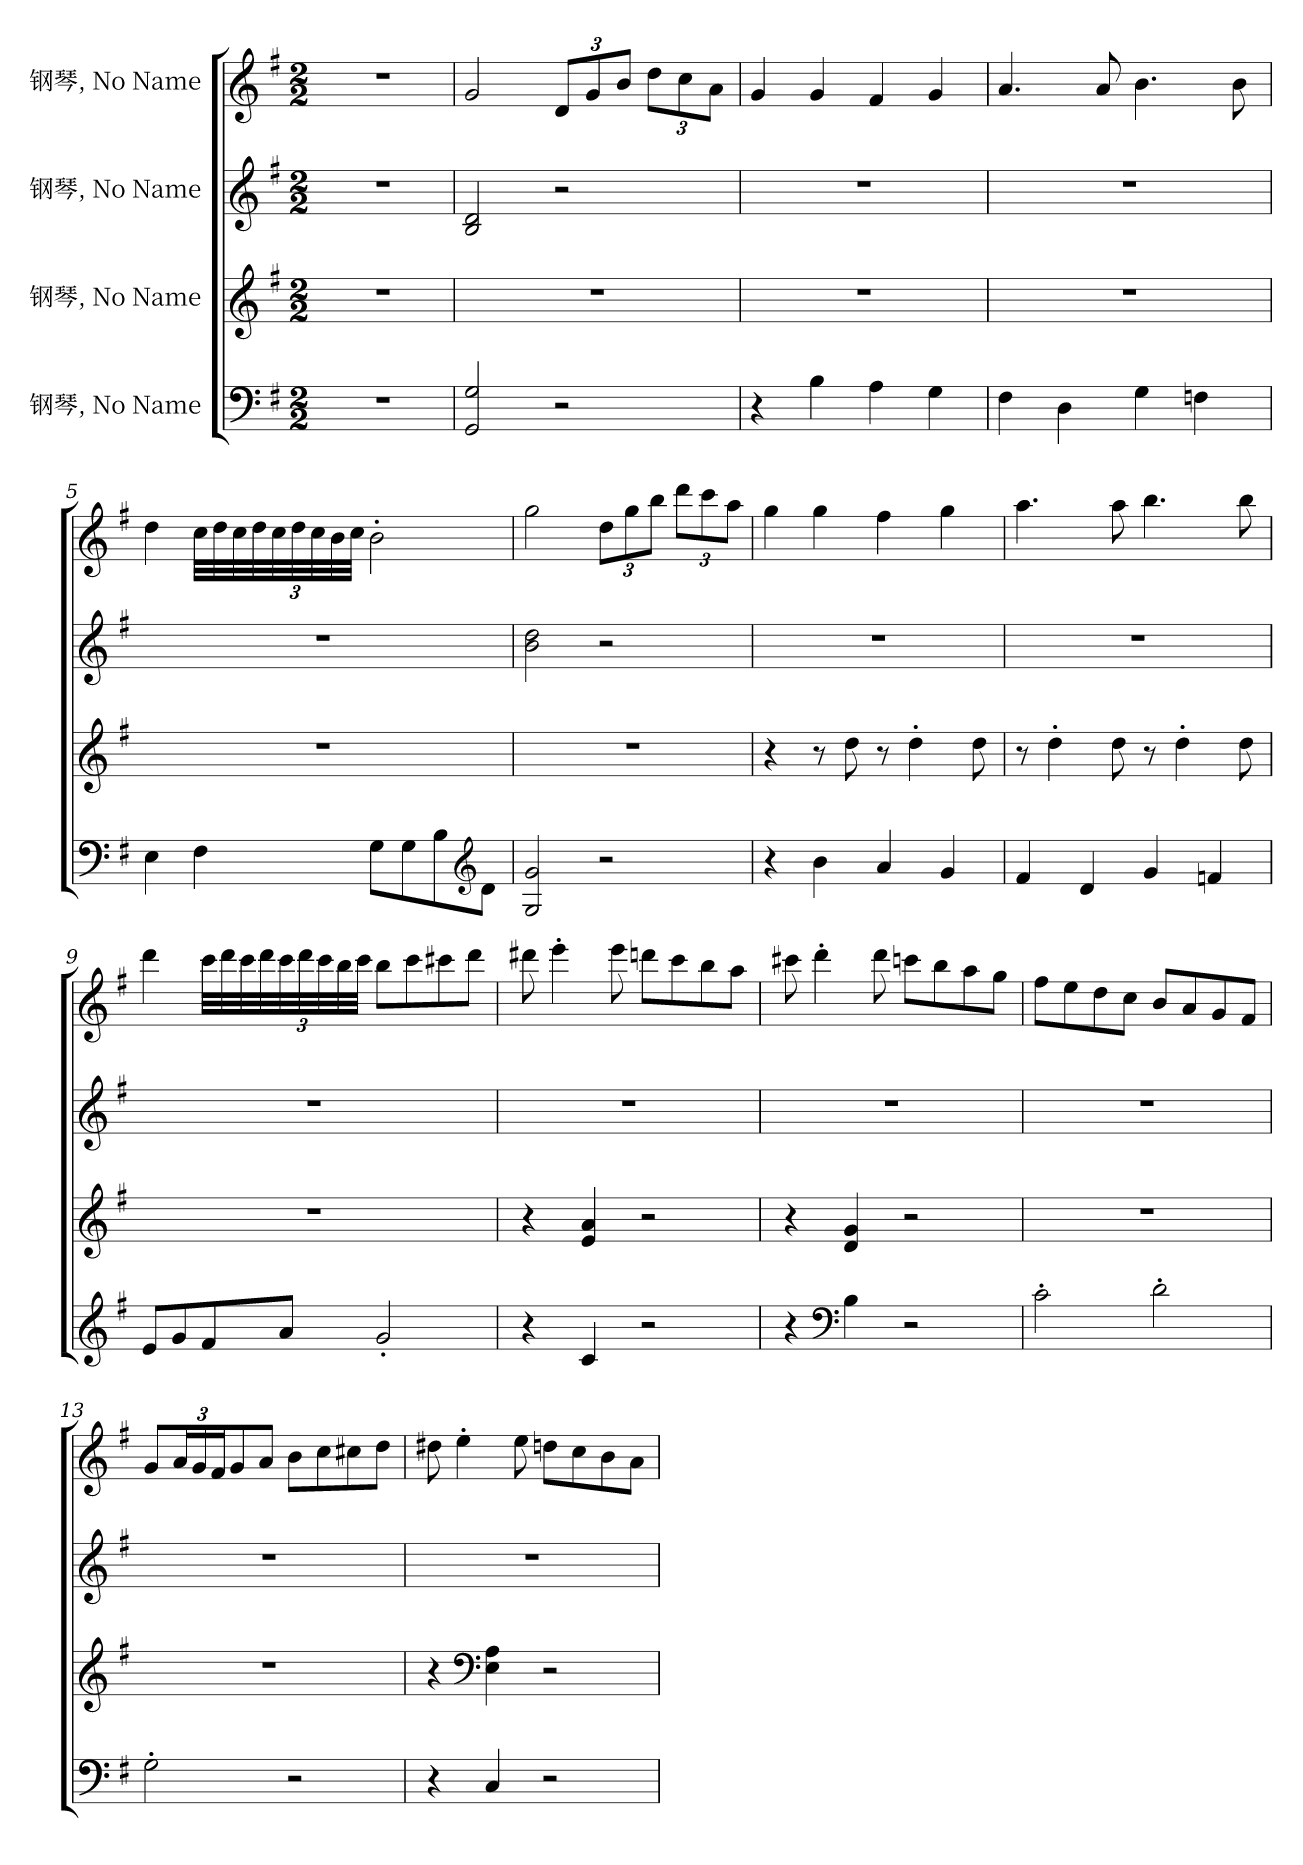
**kern	**kern	**kern	**kern
*part4	*part3	*part2	*part1
*staff4	*staff3	*staff2	*staff1
*I"钢琴, No Name	*I"钢琴, No Name	*I"钢琴, No Name	*I"钢琴, No Name
*clefF4	*clefG2	*clefG2	*clefG2
*k[f#]	*k[f#]	*k[f#]	*k[f#]
*M2/2	*M2/2	*M2/2	*M2/2
*MM100	*MM100	*MM100	*MM100
=1	=1	=1	=1
1r	1r	1r	1r
=2	=2	=2	=2
*	*	*	*MM138
2GG/ 2G/	1r	2B/ 2d/	2g/
*	*	*	*Xbrackettup
*	*	*	*MM143
2r	.	2r	12d/L
.	.	.	12g/
.	.	.	12b/J
.	.	.	12dd\L
.	.	.	12cc\
.	.	.	12a\J
=3	=3	=3	=3
4r	1r	1r	4g/
*	*	*	*MM143
4B\	.	.	4g/
4A\	.	.	4f#/
4G\	.	.	4g/
=4	=4	=4	=4
4F#\	1r	1r	4.a/
4D\	.	.	.
.	.	.	8a/
4G\	.	.	4.b\
4Fn\	.	.	.
.	.	.	8b\
=5	=5	=5	=5
4E\	1r	1r	4dd\
4F#\	.	.	32cc\LLL
.	.	.	32dd\
.	.	.	32cc\
.	.	.	32dd\
.	.	.	48cc\
.	.	.	48dd\
.	.	.	48cc\
.	.	.	32b\
*	*	*	*MM141
.	.	.	32cc\JJJ
8G\L	.	.	2b'\
8G\	.	.	.
8B\	.	.	.
*clefG2	*	*	*
8d\J	.	.	.
!!LO:LB:g=z
=6	=6	=6	=6
*	*	*	*MM138
2G/ 2g/	1r	2b\ 2dd\	2gg\
*	*	*	*MM143
2r	.	2r	12dd\L
.	.	.	12gg\
.	.	.	12bb\J
.	.	.	12ddd\L
.	.	.	12ccc\
.	.	.	12aa\J
=7	=7	=7	=7
4r	4r	1r	4gg\
*	*	*	*MM143
4b\	8r	.	4gg\
.	8dd\	.	.
4a/	8r	.	4ff#\
.	4dd'\	.	.
4g/	.	.	4gg\
.	8dd\	.	.
=8	=8	=8	=8
*	*	*	*MM141
4f#/	8r	1r	4.aa\
.	4dd'\	.	.
4d/	.	.	.
.	8dd\	.	8aa\
4g/	8r	.	4.bb\
.	4dd'\	.	.
4fn/	.	.	.
.	8dd\	.	8bb\
=9	=9	=9	=9
8e/L	1r	1r	4ddd\
8g/	.	.	.
8f#/	.	.	32ccc\LLL
.	.	.	32ddd\
.	.	.	32ccc\
.	.	.	32ddd\
8a/J	.	.	48ccc\
.	.	.	48ddd\
.	.	.	48ccc\
.	.	.	32bb\
.	.	.	32ccc\JJJ
2g'/	.	.	8bb\L
*	*	*	*MM143
.	.	.	8ccc\
.	.	.	8ccc#X\
.	.	.	8ddd\J
!!LO:LB:g=z
=10	=10	=10	=10
*	*	*	*MM143
4r	4r	1r	8ddd#X\
.	.	.	4eee'\
4c/	4e/ 4a/	.	.
.	.	.	8eee\
2r	2r	.	8dddn\L
.	.	.	8ccc\
.	.	.	8bb\
.	.	.	8aa\J
=11	=11	=11	=11
*	*	*	*MM143
4r	4r	1r	8ccc#X\
.	.	.	4ddd'\
*clefF4	*	*	*
4B\	4d/ 4g/	.	.
.	.	.	8ddd\
2r	2r	.	8cccn\L
.	.	.	8bb\
.	.	.	8aa\
.	.	.	8gg\J
=12	=12	=12	=12
2c'\	1r	1r	8ff#\L
.	.	.	8ee\
.	.	.	8dd\
.	.	.	8cc\J
2d'\	.	.	8b/L
.	.	.	8a/
.	.	.	8g/
.	.	.	8f#/J
=13	=13	=13	=13
*	*	*	*MM141
2G'\	1r	1r	8g/L
.	.	.	24a/L
.	.	.	24g/
.	.	.	24f#/J
.	.	.	8g/
.	.	.	8a/J
2r	.	.	8b\L
.	.	.	8cc\
.	.	.	8cc#X\
.	.	.	8dd\J
!!LO:PB:g=z
=14	=14	=14	=14
*	*	*	*MM143
4r	4r	1r	8dd#X\
.	.	.	4ee'\
*	*clefF4	*	*
4C/	4E\ 4A\	.	.
.	.	.	8ee\
2r	2r	.	8ddn\L
.	.	.	8cc\
.	.	.	8b\
.	.	.	8a\J
=	=	=	=
*-	*-	*-	*-
